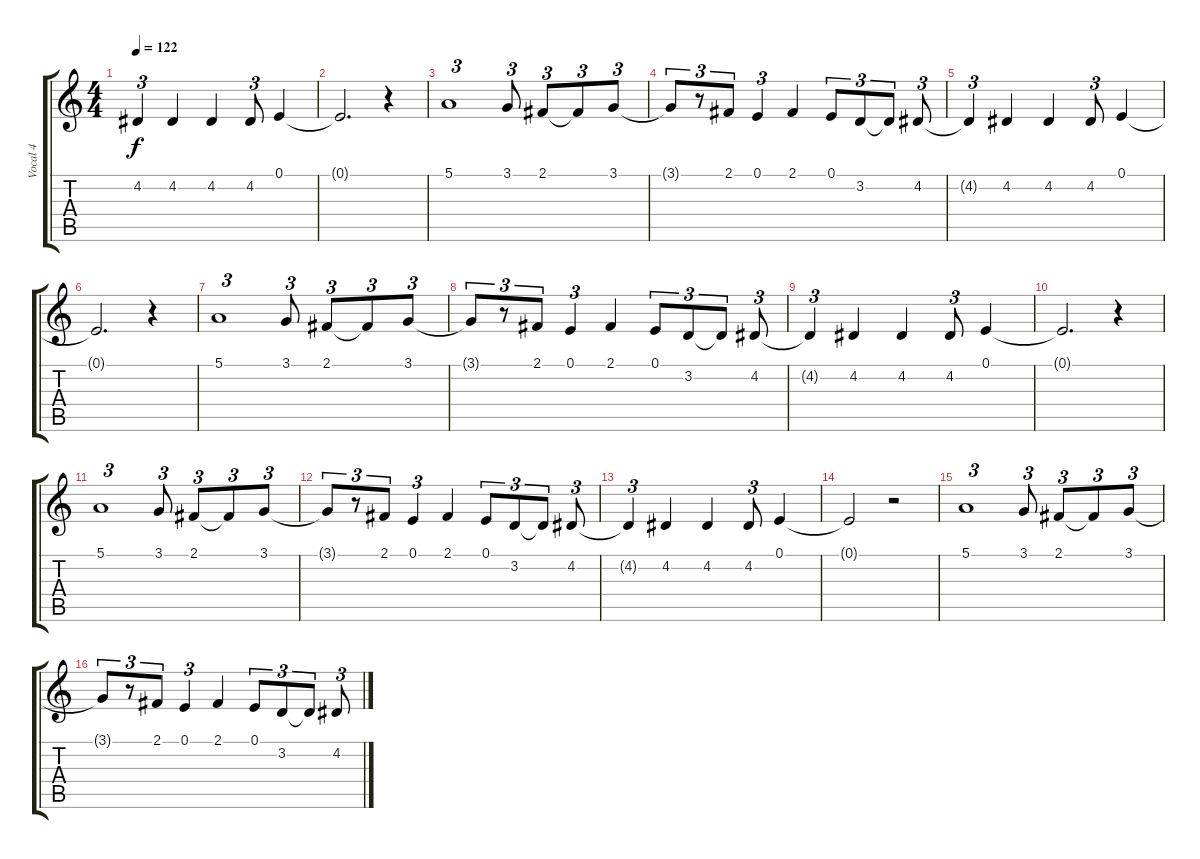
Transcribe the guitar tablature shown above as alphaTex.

\track ("Vocal 4" "Vocal 4") {instrument lead2sawtooth}
\staff {score tabs}
\tuning (E4 B3 G3 D3 A2 E2) {hide}
\ts (4 4)
\tempo 122
\clef g2
\ks c
4.2{t}.4{tu (3 2) dy f} 4.2.4 4.2.4 4.2.8{tu (3 2)} 0.1.4 |
0.1{t}.2{d} r.4 |
5.1.1{tu (3 2)} 3.1.8{tu (3 2)} 2.1.8{tu (3 2)} 2.1{t}.8{tu (3 2)} 3.1.8{tu (3 2)} |
3.1{t}.8{tu (3 2)} r.8{tu (3 2)} 2.1.8{tu (3 2)} 0.1.4{tu (3 2)} 2.1.4 0.1.8{tu (3 2)} 3.2.8{tu (3 2)} 3.2{t}.8{tu (3 2)} 4.2.8{tu (3 2)} |
4.2{t}.4{tu (3 2)} 4.2.4 4.2.4 4.2.8{tu (3 2)} 0.1.4 |
0.1{t}.2{d} r.4 |
5.1.1{tu (3 2)} 3.1.8{tu (3 2)} 2.1.8{tu (3 2)} 2.1{t}.8{tu (3 2)} 3.1.8{tu (3 2)} |
3.1{t}.8{tu (3 2)} r.8{tu (3 2)} 2.1.8{tu (3 2)} 0.1.4{tu (3 2)} 2.1.4 0.1.8{tu (3 2)} 3.2.8{tu (3 2)} 3.2{t}.8{tu (3 2)} 4.2.8{tu (3 2)} |
4.2{t}.4{tu (3 2)} 4.2.4 4.2.4 4.2.8{tu (3 2)} 0.1.4 |
0.1{t}.2{d} r.4 |
5.1.1{tu (3 2)} 3.1.8{tu (3 2)} 2.1.8{tu (3 2)} 2.1{t}.8{tu (3 2)} 3.1.8{tu (3 2)} |
3.1{t}.8{tu (3 2)} r.8{tu (3 2)} 2.1.8{tu (3 2)} 0.1.4{tu (3 2)} 2.1.4 0.1.8{tu (3 2)} 3.2.8{tu (3 2)} 3.2{t}.8{tu (3 2)} 4.2.8{tu (3 2)} |
4.2{t}.4{tu (3 2)} 4.2.4 4.2.4 4.2.8{tu (3 2)} 0.1.4 |
0.1{t}.2 r.2 |
5.1.1{tu (3 2)} 3.1.8{tu (3 2)} 2.1.8{tu (3 2)} 2.1{t}.8{tu (3 2)} 3.1.8{tu (3 2)} |
3.1{t}.8{tu (3 2)} r.8{tu (3 2)} 2.1.8{tu (3 2)} 0.1.4{tu (3 2)} 2.1.4 0.1.8{tu (3 2)} 3.2.8{tu (3 2)} 3.2{t}.8{tu (3 2)} 4.2.8{tu (3 2)}
